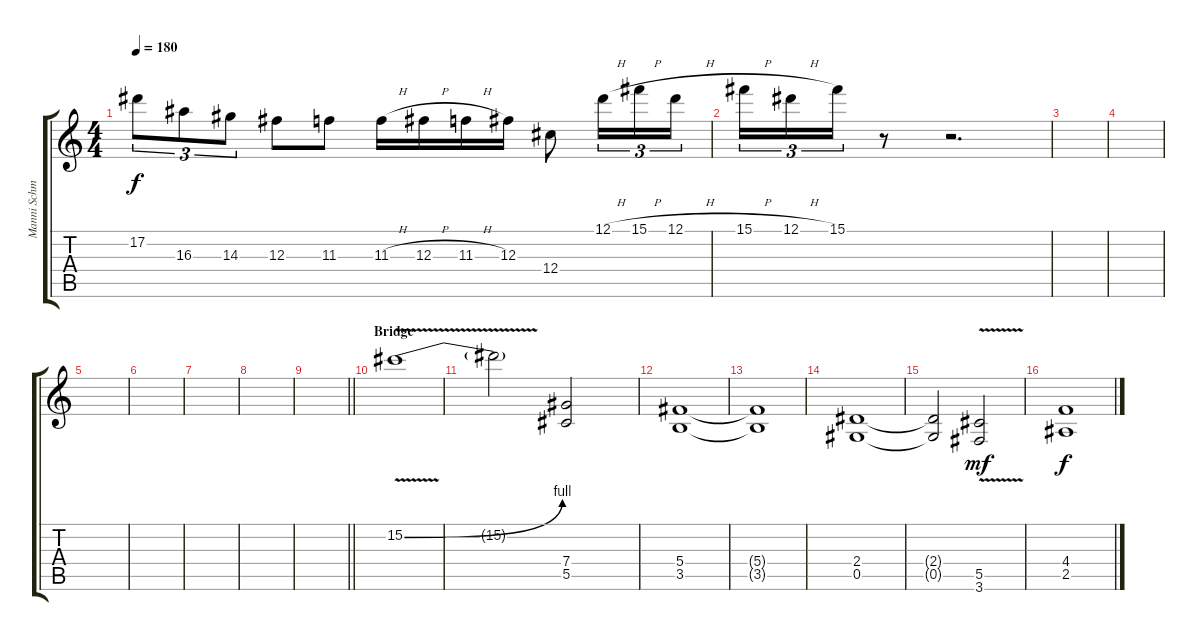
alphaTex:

\track ("Manni Schmidt" "Manni Schm") {instrument distortionguitar}
\staff {score tabs}
\tuning (Eb4 Bb3 Gb3 Db3 Ab2 Eb2) {hide}
\ts (4 4)
\tempo 180
\clef g2
\ks c
17.2.8{tu (3 2) dy f} 16.3.8{tu (3 2)} 14.3.8{tu (3 2)} 12.3.8 11.3.8 11.3{h}.16 12.3{h}.16 11.3{h}.16 12.3.16 12.4.8 12.1{h}.16{tu (3 2)} 15.1{h}.16{tu (3 2)} 12.1{h}.16{tu (3 2)} |
15.1{h}.16{tu (3 2)} 12.1{h}.16{tu (3 2)} 15.1.16{tu (3 2)} r.8 r.2{d} |
|
|
|
|
|
|
\barLineRight lightlight
|
\section ("" "Bridge")
15.2{be (bend 0 0 60 4) v}.1 |
15.2{t}.2 (7.4 5.5).2 |
(5.4 3.5).1 |
(5.4{t} 3.5{t}).1 |
(2.4 0.5).1 |
(2.4{t} 0.5{t}).2 (5.5 3.6{v}).2{dy mf} |
(4.4 2.5).1{dy f}
